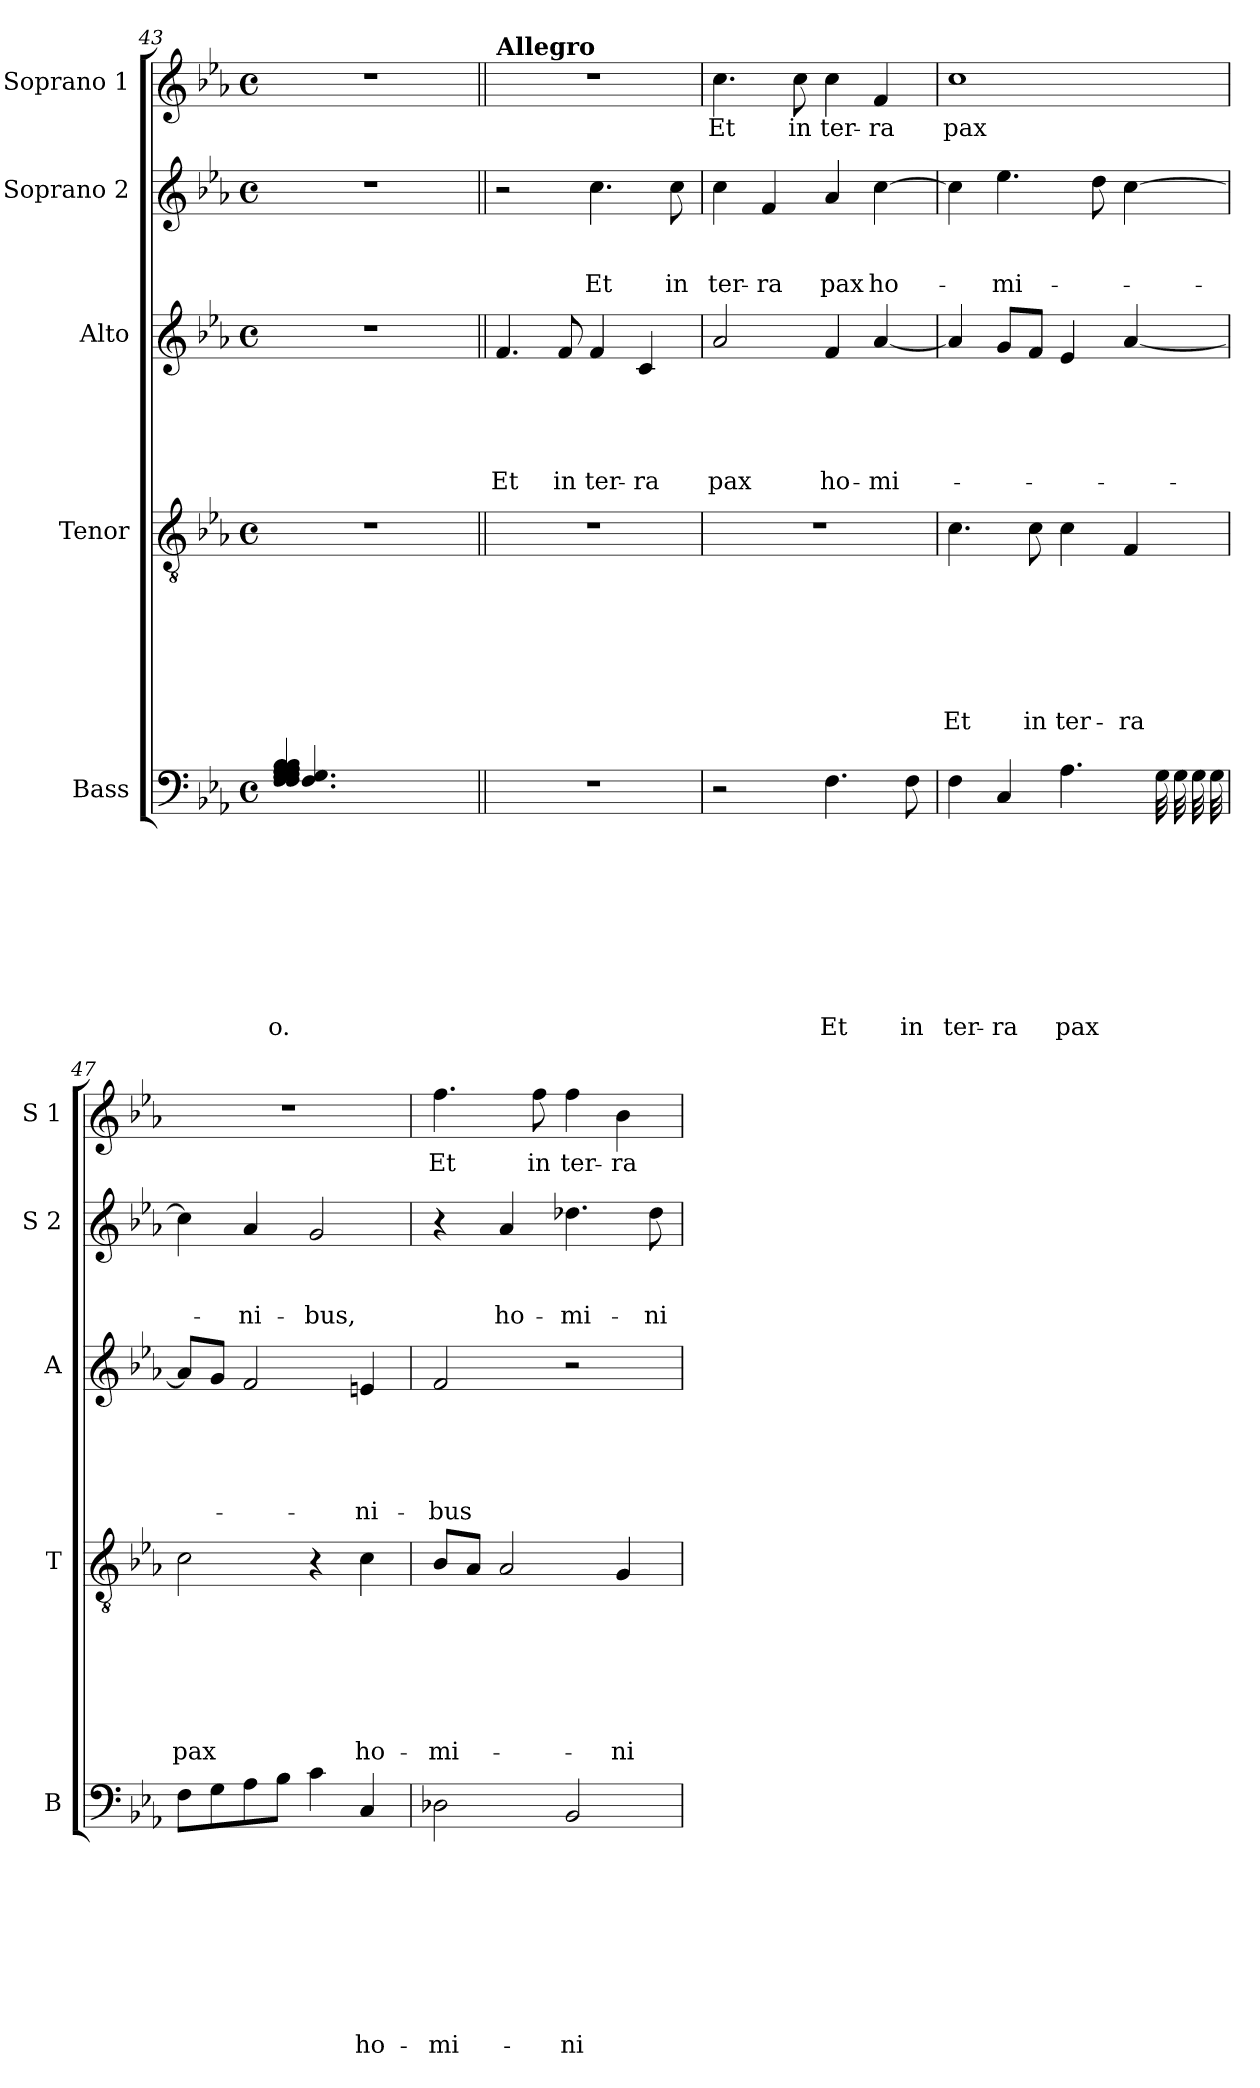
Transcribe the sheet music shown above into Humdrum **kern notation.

**kern	**text	**text	**text	**text	**text	**text	**text	**text	**text	**kern	**text	**text	**text	**text	**text	**text	**text	**kern	**text	**text	**text	**text	**text	**kern	**text	**text	**text	**kern	**text
*part5	*part5	*part5	*part5	*part5	*part5	*part5	*part5	*part5	*part5	*part4	*part4	*part4	*part4	*part4	*part4	*part4	*part4	*part3	*part3	*part3	*part3	*part3	*part3	*part2	*part2	*part2	*part2	*part1	*part1
*staff5	*staff5	*staff5	*staff5	*staff5	*staff5	*staff5	*staff5	*staff5	*staff5	*staff4	*staff4	*staff4	*staff4	*staff4	*staff4	*staff4	*staff4	*staff3	*staff3	*staff3	*staff3	*staff3	*staff3	*staff2	*staff2	*staff2	*staff2	*staff1	*staff1
*I"Bass	*	*	*	*	*	*	*	*	*	*I"Tenor	*	*	*	*	*	*	*	*I"Alto	*	*	*	*	*	*I"Soprano 2	*	*	*	*I"Soprano 1	*
*I'B	*	*	*	*	*	*	*	*	*	*I'T	*	*	*	*	*	*	*	*I'A	*	*	*	*	*	*I'S 2	*	*	*	*I'S 1	*
!!LO:PB:g=z
*clefF4	*	*	*	*	*	*	*	*	*	*clefGv2	*	*	*	*	*	*	*	*clefG2	*	*	*	*	*	*clefG2	*	*	*	*clefG2	*
*k[b-e-a-]	*	*	*	*	*	*	*	*	*	*k[b-e-a-]	*	*	*	*	*	*	*	*k[b-e-a-]	*	*	*	*	*	*k[b-e-a-]	*	*	*	*k[b-e-a-]	*
*E-:	*	*	*	*	*	*	*	*	*	*E-:	*	*	*	*	*	*	*	*E-:	*	*	*	*	*	*E-:	*	*	*	*E-:	*
*M4/4	*	*	*	*	*	*	*	*	*	*M4/4	*	*	*	*	*	*	*	*M4/4	*	*	*	*	*	*M4/4	*	*	*	*M4/4	*
*met(c)	*	*	*	*	*	*	*	*	*	*met(c)	*	*	*	*	*	*	*	*met(c)	*	*	*	*	*	*met(c)	*	*	*	*met(c)	*
=43	=43	=43	=43	=43	=43	=43	=43	=43	=43	=43	=43	=43	=43	=43	=43	=43	=43	=43	=43	=43	=43	=43	=43	=43	=43	=43	=43	=43	=43
!LO:N:n=1:head=solid	!	!	!	!	!	!	!	!	!	!	!	!	!	!	!	!	!	!	!	!	!	!	!	!	!	!	!	!	!
!LO:N:n=2:head=solid	!	!	!	!	!	!	!	!	!	!	!	!	!	!	!	!	!	!	!	!	!	!	!	!	!	!	!	!	!
!LO:N:n=3:head=solid	!	!	!	!	!	!	!	!	!	!	!	!	!	!	!	!	!	!	!	!	!	!	!	!	!	!	!	!	!
!LO:N:n=4:head=solid	!	!	!	!	!	!	!	!	!	!	!	!	!	!	!	!	!	!	!	!	!	!	!	!	!	!	!	!	!
!LO:N:n=5:head=solid	!	!	!	!	!	!	!	!	!	!	!	!	!	!	!	!	!	!	!	!	!	!	!	!	!	!	!	!	!
!LO:N:n=6:head=solid	!	!	!	!	!	!	!	!	!	!	!	!	!	!	!	!	!	!	!	!	!	!	!	!	!	!	!	!	!
!LO:N:n=7:head=solid	!	!	!	!	!	!	!	!	!	!	!	!	!	!	!	!	!	!	!	!	!	!	!	!	!	!	!	!	!
!LO:N:n=8:head=solid	!	!	!	!	!	!	!	!	!	!	!	!	!	!	!	!	!	!	!	!	!	!	!	!	!	!	!	!	!
!LO:N:n=9:head=solid	!	!	!	!	!	!	!	!	!	!	!	!	!	!	!	!	!	!	!	!	!	!	!	!	!	!	!	!	!
!LO:N:n=10:head=solid	!	!	!	!	!	!	!	!	!	!	!	!	!	!	!	!	!	!	!	!	!	!	!	!	!	!	!	!	!
*^	*	*	*	*	*	*	*	*	*	*	*	*	*	*	*	*	*	*	*	*	*	*	*	*	*	*	*	*	*
!LO:N:n=11:head=solid	!LO:N:n=1:head=solid	!	!	!	!	!	!	!	!	!LO:LY:b	!	!	!	!	!	!	!	!	!	!	!	!	!	!	!	!	!	!	!	!
!	!LO:N:n=2:head=solid	!	!	!	!	!	!	!	!	!LO:LY:b	!	!	!	!	!	!	!	!	!	!	!	!	!	!	!	!	!	!	!	!
4F/ 4F/ 4G/ 4G/ 4G/ 4A-/ 4A-/ 4A-/ 4A-/ 4B-/ 4B-/	4.F/ 4.G/	.	.	.	.	.	.	.	.	-o.	1r	.	.	.	.	.	.	.	1r	.	.	.	.	.	1r	.	.	.	1r	.
2ryy	.	.	.	.	.	.	.	.	.	.	.	.	.	.	.	.	.	.	.	.	.	.	.	.	.	.	.	.	.	.
.	2ryy	.	.	.	.	.	.	.	.	.	.	.	.	.	.	.	.	.	.	.	.	.	.	.	.	.	.	.	.	.
8ryy	.	.	.	.	.	.	.	.	.	.	.	.	.	.	.	.	.	.	.	.	.	.	.	.	.	.	.	.	.	.
8ryy	8ryy	.	.	.	.	.	.	.	.	.	.	.	.	.	.	.	.	.	.	.	.	.	.	.	.	.	.	.	.	.
=44||	=44||	=44||	=44||	=44||	=44||	=44||	=44||	=44||	=44||	=44||	=44||	=44||	=44||	=44||	=44||	=44||	=44||	=44||	=44||	=44||	=44||	=44||	=44||	=44||	=44||	=44||	=44||	=44||	=44||	=44||
!	!	!	!	!	!	!	!	!	!	!	!	!	!	!	!	!	!	!	!	!	!	!	!	!	!	!	!	!	!LO:TX:a:B:t=Allegro	!
!	!	!	!	!	!	!	!	!	!	!	!	!	!	!	!	!	!	!	!	!	!	!	!	!LO:LY:b	!	!	!	!	!	!
*v	*v	*	*	*	*	*	*	*	*	*	*	*	*	*	*	*	*	*	*	*	*	*	*	*	*	*	*	*	*	*
1r	.	.	.	.	.	.	.	.	.	1r	.	.	.	.	.	.	.	4.f/	.	.	.	.	Et	2r	.	.	.	1r	.
!	!	!	!	!	!	!	!	!	!	!	!	!	!	!	!	!	!	!	!	!	!	!	!LO:LY:b	!	!	!	!	!	!
.	.	.	.	.	.	.	.	.	.	.	.	.	.	.	.	.	.	8f/	.	.	.	.	in	.	.	.	.	.	.
!	!	!	!	!	!	!	!	!	!	!	!	!	!	!	!	!	!	!	!	!	!	!	!LO:LY:b	!	!	!	!LO:LY:b	!	!
.	.	.	.	.	.	.	.	.	.	.	.	.	.	.	.	.	.	4f/	.	.	.	.	ter-	4.cc\	.	.	Et	.	.
!	!	!	!	!	!	!	!	!	!	!	!	!	!	!	!	!	!	!	!	!	!	!	!LO:LY:b	!	!	!	!	!	!
.	.	.	.	.	.	.	.	.	.	.	.	.	.	.	.	.	.	4c/	.	.	.	.	-ra	.	.	.	.	.	.
!	!	!	!	!	!	!	!	!	!	!	!	!	!	!	!	!	!	!	!	!	!	!	!	!	!	!	!LO:LY:b	!	!
.	.	.	.	.	.	.	.	.	.	.	.	.	.	.	.	.	.	.	.	.	.	.	.	8cc\	.	.	in	.	.
=45	=45	=45	=45	=45	=45	=45	=45	=45	=45	=45	=45	=45	=45	=45	=45	=45	=45	=45	=45	=45	=45	=45	=45	=45	=45	=45	=45	=45	=45
!	!	!	!	!	!	!	!	!	!	!	!	!	!	!	!	!	!	!	!	!	!	!	!LO:LY:b	!	!	!	!LO:LY:b	!	!LO:LY:b
2r	.	.	.	.	.	.	.	.	.	1r	.	.	.	.	.	.	.	2a-/	.	.	.	.	pax	4cc\	.	.	ter-	4.cc\	Et
!	!	!	!	!	!	!	!	!	!	!	!	!	!	!	!	!	!	!	!	!	!	!	!	!	!	!	!LO:LY:b	!	!
.	.	.	.	.	.	.	.	.	.	.	.	.	.	.	.	.	.	.	.	.	.	.	.	4f/	.	.	-ra	.	.
!	!	!	!	!	!	!	!	!	!	!	!	!	!	!	!	!	!	!	!	!	!	!	!	!	!	!	!	!	!LO:LY:b
.	.	.	.	.	.	.	.	.	.	.	.	.	.	.	.	.	.	.	.	.	.	.	.	.	.	.	.	8cc\	in
!	!	!	!	!	!	!	!	!	!LO:LY:b	!	!	!	!	!	!	!	!	!	!	!	!	!	!LO:LY:b	!	!	!	!LO:LY:b	!	!LO:LY:b
4.F\	.	.	.	.	.	.	.	.	Et	.	.	.	.	.	.	.	.	4f/	.	.	.	.	ho-	4a-/	.	.	pax	4cc\	ter-
!	!	!	!	!	!	!	!	!	!	!	!	!	!	!	!	!	!	!	!	!	!	!	!LO:LY:b	!	!	!	!LO:LY:b	!	!LO:LY:b
.	.	.	.	.	.	.	.	.	.	.	.	.	.	.	.	.	.	[<4a-/	.	.	.	.	-mi-	[>4cc\	.	.	ho-	4f/	-ra
!	!	!	!	!	!	!	!	!	!LO:LY:b	!	!	!	!	!	!	!	!	!	!	!	!	!	!	!	!	!	!	!	!
8F\	.	.	.	.	.	.	.	.	in	.	.	.	.	.	.	.	.	.	.	.	.	.	.	.	.	.	.	.	.
=46	=46	=46	=46	=46	=46	=46	=46	=46	=46	=46	=46	=46	=46	=46	=46	=46	=46	=46	=46	=46	=46	=46	=46	=46	=46	=46	=46	=46	=46
!	!	!	!	!	!	!	!	!	!LO:LY:b	!	!	!	!	!	!	!	!LO:LY:b	!	!	!	!	!	!	!	!	!	!	!	!LO:LY:b
4F\	.	.	.	.	.	.	.	.	ter-	4.c\	.	.	.	.	.	.	Et	4a-/]	.	.	.	.	.	4cc\]	.	.	.	1cc	pax
!	!	!	!	!	!	!	!	!	!LO:LY:b	!	!	!	!	!	!	!	!	!	!	!	!	!	!	!	!	!	!LO:LY:b	!	!
4C/	.	.	.	.	.	.	.	.	-ra	.	.	.	.	.	.	.	.	8g/L	.	.	.	.	.	4.ee-\	.	.	-mi-	.	.
!	!	!	!	!	!	!	!	!	!	!	!	!	!	!	!	!	!LO:LY:b	!	!	!	!	!	!	!	!	!	!	!	!
.	.	.	.	.	.	.	.	.	.	8c\	.	.	.	.	.	.	in	8f/J	.	.	.	.	.	.	.	.	.	.	.
!	!	!	!	!	!	!	!	!	!LO:LY:b	!	!	!	!	!	!	!	!LO:LY:b	!	!	!	!	!	!	!	!	!	!	!	!
4.A-\	.	.	.	.	.	.	.	.	pax	4c\	.	.	.	.	.	.	ter-	4e-/	.	.	.	.	.	.	.	.	.	.	.
.	.	.	.	.	.	.	.	.	.	.	.	.	.	.	.	.	.	.	.	.	.	.	.	8dd\	.	.	.	.	.
!	!	!	!	!	!	!	!	!	!	!	!	!	!	!	!	!	!LO:LY:b	!	!	!	!	!	!	!	!	!	!	!	!
.	.	.	.	.	.	.	.	.	.	4F/	.	.	.	.	.	.	-ra	[<4a-/	.	.	.	.	.	[<4cc\	.	.	.	.	.
*tremolo	*	*	*	*	*	*	*	*	*	*	*	*	*	*	*	*	*	*	*	*	*	*	*	*	*	*	*	*	*
32G\	.	.	.	.	.	.	.	.	.	.	.	.	.	.	.	.	.	.	.	.	.	.	.	.	.	.	.	.	.
32G\	.	.	.	.	.	.	.	.	.	.	.	.	.	.	.	.	.	.	.	.	.	.	.	.	.	.	.	.	.
32G\	.	.	.	.	.	.	.	.	.	.	.	.	.	.	.	.	.	.	.	.	.	.	.	.	.	.	.	.	.
32G\	.	.	.	.	.	.	.	.	.	.	.	.	.	.	.	.	.	.	.	.	.	.	.	.	.	.	.	.	.
*Xtremolo	*	*	*	*	*	*	*	*	*	*	*	*	*	*	*	*	*	*	*	*	*	*	*	*	*	*	*	*	*
!!LO:LB:g=z
=47	=47	=47	=47	=47	=47	=47	=47	=47	=47	=47	=47	=47	=47	=47	=47	=47	=47	=47	=47	=47	=47	=47	=47	=47	=47	=47	=47	=47	=47
!	!	!	!	!	!	!	!	!	!	!	!	!	!	!	!	!	!LO:LY:b	!	!	!	!	!	!	!	!	!	!	!	!
8F\L	.	.	.	.	.	.	.	.	.	2c\	.	.	.	.	.	.	pax	8a-/L]	.	.	.	.	.	4cc\]	.	.	.	1r	.
8G\	.	.	.	.	.	.	.	.	.	.	.	.	.	.	.	.	.	8g/J	.	.	.	.	.	.	.	.	.	.	.
!	!	!	!	!	!	!	!	!	!	!	!	!	!	!	!	!	!	!	!	!	!	!	!	!	!	!	!LO:LY:b	!	!
8A-\	.	.	.	.	.	.	.	.	.	.	.	.	.	.	.	.	.	2f/	.	.	.	.	.	4a-/	.	.	-ni-	.	.
8B-\J	.	.	.	.	.	.	.	.	.	.	.	.	.	.	.	.	.	.	.	.	.	.	.	.	.	.	.	.	.
!	!	!	!	!	!	!	!	!	!	!	!	!	!	!	!	!	!	!	!	!	!	!	!	!	!	!	!LO:LY:b	!	!
4c\	.	.	.	.	.	.	.	.	.	4r	.	.	.	.	.	.	.	.	.	.	.	.	.	2g/	.	.	-bus,	.	.
!	!	!	!	!	!	!	!	!	!LO:LY:b	!	!	!	!	!	!	!	!LO:LY:b	!	!	!	!	!	!LO:LY:b	!	!	!	!	!	!
4C/	.	.	.	.	.	.	.	.	ho-	4c\	.	.	.	.	.	.	ho-	4en/	.	.	.	.	-ni-	.	.	.	.	.	.
=48	=48	=48	=48	=48	=48	=48	=48	=48	=48	=48	=48	=48	=48	=48	=48	=48	=48	=48	=48	=48	=48	=48	=48	=48	=48	=48	=48	=48	=48
!	!	!	!	!	!	!	!	!	!LO:LY:b	!	!	!	!	!	!	!	!LO:LY:b	!	!	!	!	!	!LO:LY:b	!	!	!	!	!	!LO:LY:b
2D-X\	.	.	.	.	.	.	.	.	-mi-	8B-/L	.	.	.	.	.	.	-mi-	2f/	.	.	.	.	-bus	4r	.	.	.	4.ff\	Et
.	.	.	.	.	.	.	.	.	.	8A-/J	.	.	.	.	.	.	.	.	.	.	.	.	.	.	.	.	.	.	.
!	!	!	!	!	!	!	!	!	!	!	!	!	!	!	!	!	!	!	!	!	!	!	!	!	!	!	!LO:LY:b	!	!
.	.	.	.	.	.	.	.	.	.	2A-/	.	.	.	.	.	.	.	.	.	.	.	.	.	4a-/	.	.	ho-	.	.
!	!	!	!	!	!	!	!	!	!	!	!	!	!	!	!	!	!	!	!	!	!	!	!	!	!	!	!	!	!LO:LY:b
.	.	.	.	.	.	.	.	.	.	.	.	.	.	.	.	.	.	.	.	.	.	.	.	.	.	.	.	8ff\	in
!	!	!	!	!	!	!	!	!	!LO:LY:b	!	!	!	!	!	!	!	!	!	!	!	!	!	!	!	!	!	!LO:LY:b	!	!LO:LY:b
2BB-/	.	.	.	.	.	.	.	.	-ni-	.	.	.	.	.	.	.	.	2r	.	.	.	.	.	4.dd-X\	.	.	-mi-	4ff\	ter-
!	!	!	!	!	!	!	!	!	!	!	!	!	!	!	!	!	!LO:LY:b	!	!	!	!	!	!	!	!	!	!	!	!LO:LY:b
.	.	.	.	.	.	.	.	.	.	4G/	.	.	.	.	.	.	-ni-	.	.	.	.	.	.	.	.	.	.	4b-\	-ra
!	!	!	!	!	!	!	!	!	!	!	!	!	!	!	!	!	!	!	!	!	!	!	!	!	!	!	!LO:LY:b	!	!
.	.	.	.	.	.	.	.	.	.	.	.	.	.	.	.	.	.	.	.	.	.	.	.	8dd-\	.	.	-ni-	.	.
=	=	=	=	=	=	=	=	=	=	=	=	=	=	=	=	=	=	=	=	=	=	=	=	=	=	=	=	=	=
*-	*-	*-	*-	*-	*-	*-	*-	*-	*-	*-	*-	*-	*-	*-	*-	*-	*-	*-	*-	*-	*-	*-	*-	*-	*-	*-	*-	*-	*-
